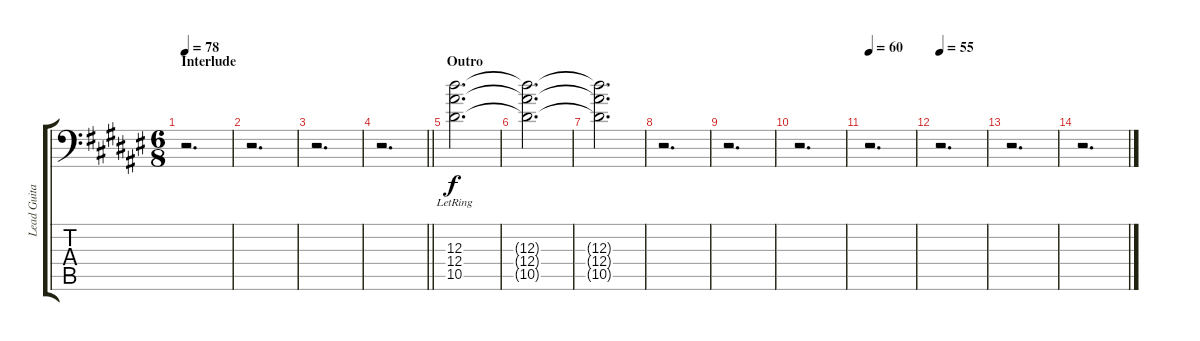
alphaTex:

\track ("Lead Guitar (Studio)" "Lead Guita") {instrument electricguitarclean}
\staff {score tabs}
\tuning (C4 G3 Eb3 Bb2 F2 Bb1) {hide}
\ts (6 8)
\section ("" "Interlude")
\tempo 78
\clef f4
\ks d#minor
r.2{d dy f} |
r.2{d} |
r.2{d} |
\barLineRight lightlight
r.2{d} |
\section ("" "Outro")
(12.3{lr} 12.4{lr} 10.5).2{d volume 0 instrument distortionguitar} |
(12.3{t} 12.4{t} 10.5{t}).2{d} |
(12.3{t} 12.4{t} 10.5{t}).2{d} |
r.2{d} |
r.2{d} |
r.2{d} |
\tempo 60
r.2{d} |
\tempo 55
r.2{d} |
r.2{d} |
r.2{d}
